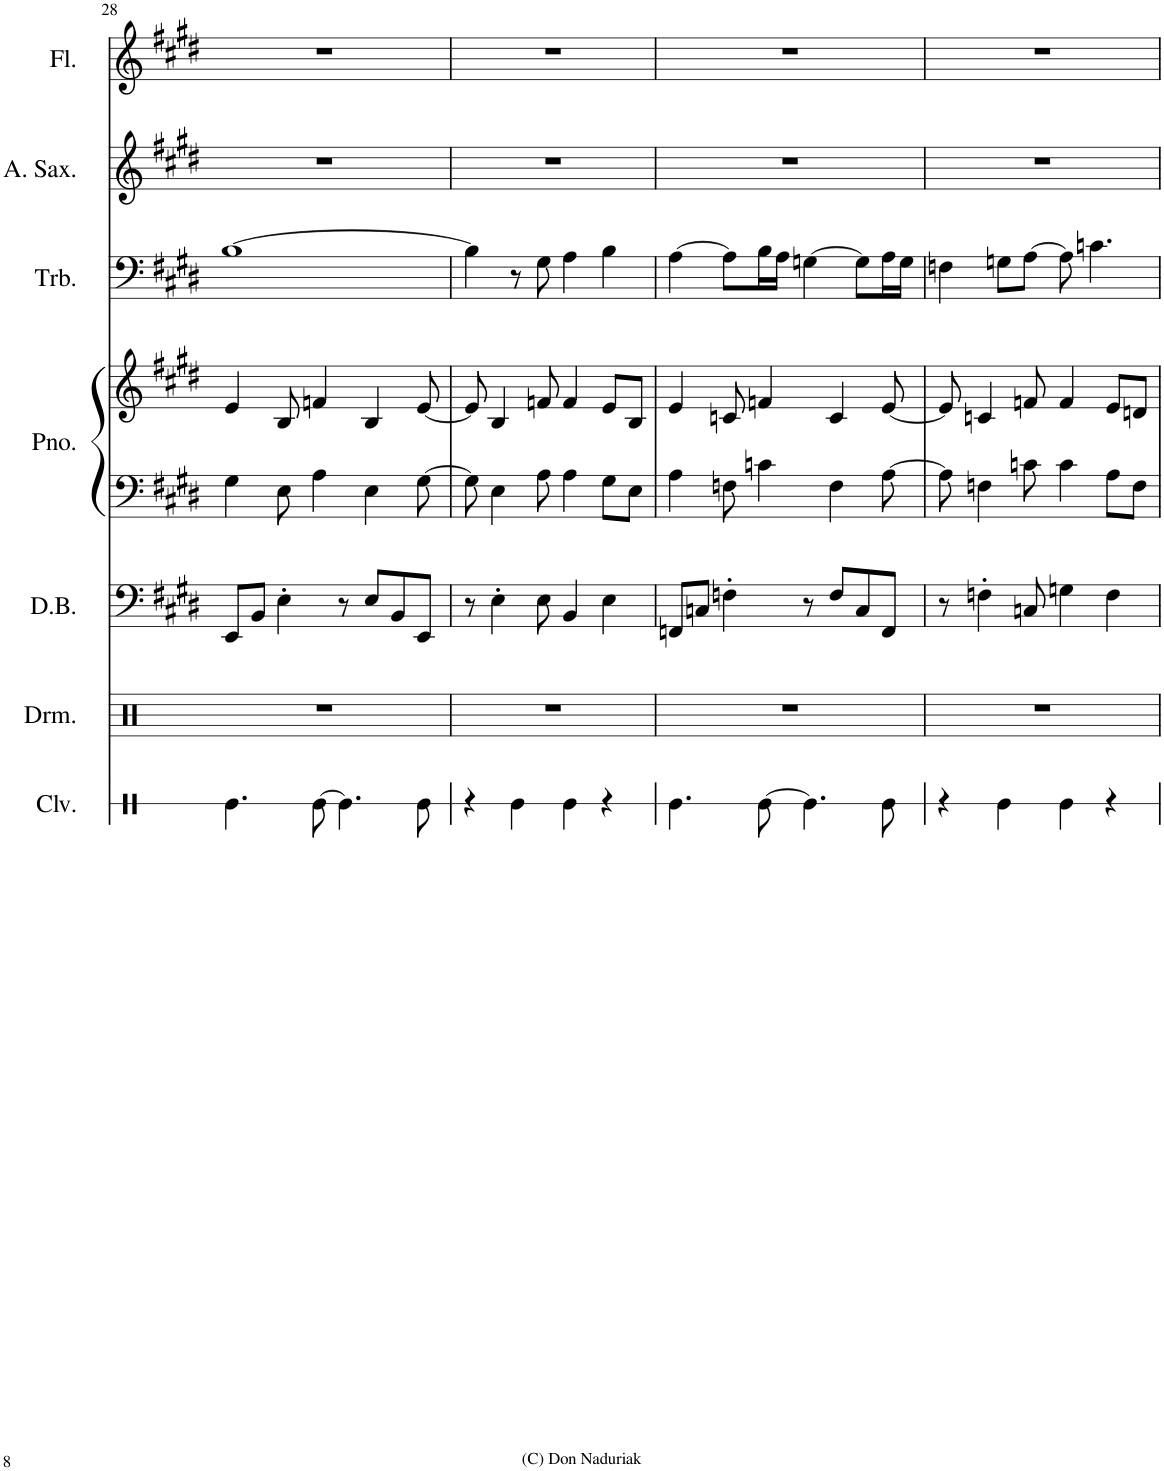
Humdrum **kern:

**kern	**kern	**kern	**kern	**kern	**kern	**kern	**kern
*part7	*part6	*part5	*part4	*part4	*part3	*part2	*part1
*staff8	*staff7	*staff6	*staff5	*staff4	*staff3	*staff2	*staff1
*I"Claves	*I"Drumset	*I"Double Bass	*I"Piano	*	*I"Trombone	*I"Alto Saxophone	*I"Flute
*I'Clv.	*I'Drm.	*I'D.B.	*I'Pno.	*	*I'Trb.	*I'A. Sax.	*I'Fl.
!!LO:PB:g=z
*clefX	*clefX	*clefF4	*clefF4	*clefG2	*clefF4	*clefG2	*clefG2
*	*	*Trd7c12	*	*	*	*Trd5c9	*
*k[]	*k[]	*k[f#c#g#d#]	*k[f#c#g#d#]	*k[f#c#g#d#]	*k[f#c#g#d#]	*k[f#c#g#d#]	*k[f#c#g#d#]
*M4/4	*M4/4	*M4/4	*M4/4	*M4/4	*M4/4	*M4/4	*M4/4
=28	=28	=28	=28	=28	=28	=28	=28
4.Re\	1r	8EE/L	4G#\	4e/	[1B	1r	1r
.	.	8BB/J	.	.	.	.	.
.	.	4E'\	8E\	8B/	.	.	.
[8Re\	.	.	4A\	4fn/	.	.	.
4.Re\]	.	8r	.	.	.	.	.
.	.	8E/L	4E\	4B/	.	.	.
.	.	8BB/	.	.	.	.	.
8Re\	.	8EE/J	[8G#\	[8e/	.	.	.
=29	=29	=29	=29	=29	=29	=29	=29
4r	1r	8r	8G#\]	8e/]	4B\]	1r	1r
.	.	4E'\	4E\	4B/	.	.	.
4Re\	.	.	.	.	8r	.	.
.	.	8E\	8A\	8fn/	8G#\	.	.
4Re\	.	4BB/	4A\	4f/	4A\	.	.
4r	.	4E\	8G#\L	8e/L	4B\	.	.
.	.	.	8E\J	8B/J	.	.	.
=30	=30	=30	=30	=30	=30	=30	=30
4.Re\	1r	8FFn/L	4A\	4e/	[4A\	1r	1r
.	.	8Cn/J	.	.	.	.	.
.	.	4Fn'\	8Fn\	8cn/	8A\L]	.	.
[8Re\	.	.	4cn\	4fn/	16B\L	.	.
.	.	.	.	.	16A\JJ	.	.
4.Re\]	.	8r	.	.	[4Gn\	.	.
.	.	8F/L	4F\	4c/	.	.	.
.	.	8C/	.	.	8G\L]	.	.
8Re\	.	8FF/J	[8A\	[8e/	16A\L	.	.
.	.	.	.	.	16G\JJ	.	.
=31	=31	=31	=31	=31	=31	=31	=31
4r	1r	8r	8A\]	8e/]	4Fn\	1r	1r
.	.	4Fn'\	4Fn\	4cn/	.	.	.
4Re\	.	.	.	.	8Gn\L	.	.
.	.	8Cn/	8cn\	8fn/	[8A\J	.	.
4Re\	.	4Gn\	4c\	4f/	8A\]	.	.
.	.	.	.	.	4.cn\	.	.
4r	.	4F\	8A\L	8e/L	.	.	.
.	.	.	8F\J	8dn/J	.	.	.
=	=	=	=	=	=	=	=
*-	*-	*-	*-	*-	*-	*-	*-
